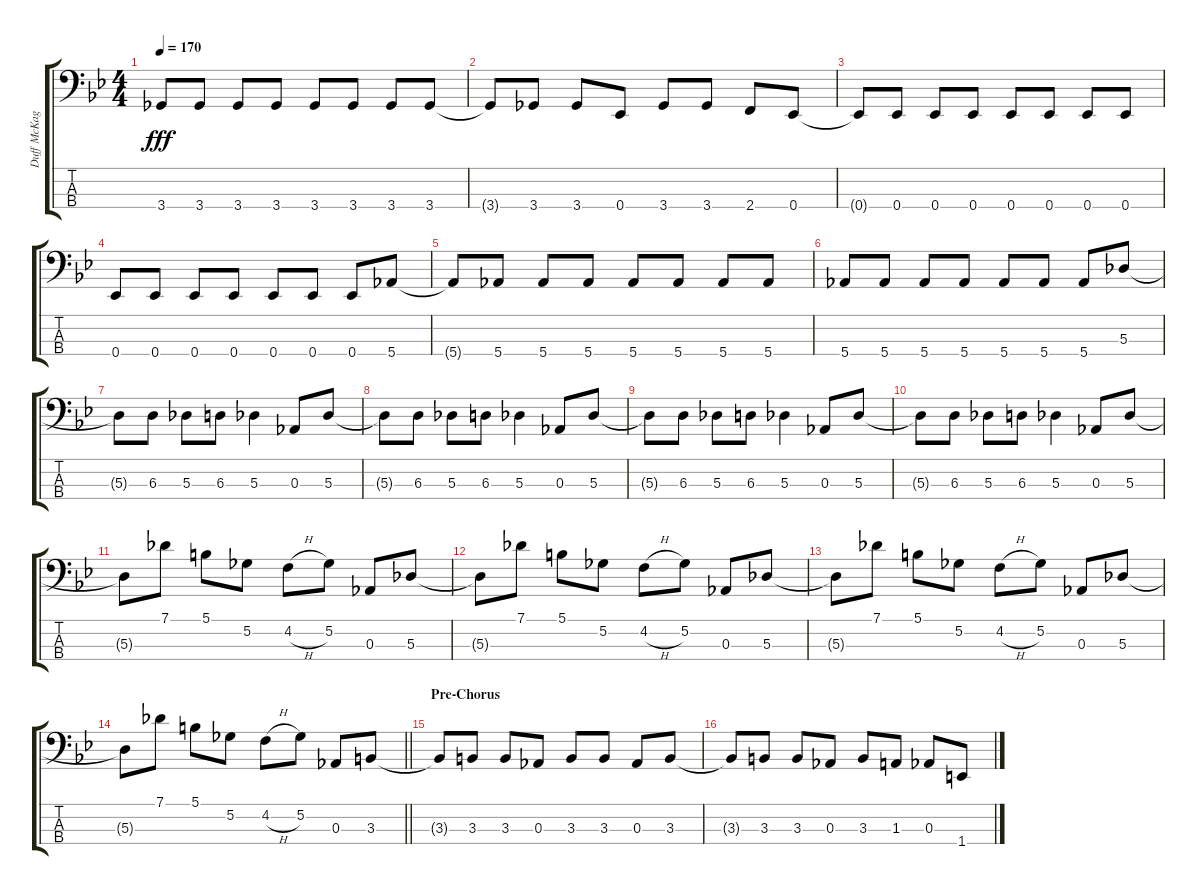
\track ("Duff McKagan - Bass" "Duff McKag") {instrument electricbasspick}
\staff {score tabs}
\tuning (Gb2 Db2 Ab1 Eb1) {hide}
\ts (4 4)
\tempo 170
\clef f4
\ks bb
3.4{t}.8{dy fff} 3.4.8 3.4.8 3.4.8 3.4.8 3.4.8 3.4.8 3.4.8 |
3.4{t}.8 3.4.8 3.4.8 0.4.8 3.4.8 3.4.8 2.4.8 0.4.8 |
0.4{t}.8 0.4.8 0.4.8 0.4.8 0.4.8 0.4.8 0.4.8 0.4.8 |
0.4.8 0.4.8 0.4.8 0.4.8 0.4.8 0.4.8 0.4.8 5.4.8 |
5.4{t}.8 5.4.8 5.4.8 5.4.8 5.4.8 5.4.8 5.4.8 5.4.8 |
5.4.8 5.4.8 5.4.8 5.4.8 5.4.8 5.4.8 5.4.8 5.3.8 |
5.3{t}.8 6.3.8 5.3.8 6.3.8 5.3.4 0.3.8 5.3.8 |
5.3{t}.8 6.3.8 5.3.8 6.3.8 5.3.4 0.3.8 5.3.8 |
5.3{t}.8 6.3.8 5.3.8 6.3.8 5.3.4 0.3.8 5.3.8 |
5.3{t}.8 6.3.8 5.3.8 6.3.8 5.3.4 0.3.8 5.3.8 |
5.3{t}.8 7.1.8 5.1.8 5.2.8 4.2{h}.8 5.2.8 0.3.8 5.3.8 |
5.3{t}.8 7.1.8 5.1.8 5.2.8 4.2{h}.8 5.2.8 0.3.8 5.3.8 |
5.3{t}.8 7.1.8 5.1.8 5.2.8 4.2{h}.8 5.2.8 0.3.8 5.3.8 |
\barLineRight lightlight
5.3{t}.8 7.1.8 5.1.8 5.2.8 4.2{h}.8 5.2.8 0.3.8 3.3.8 |
\section ("" "Pre-Chorus")
3.3{t}.8 3.3.8 3.3.8 0.3.8 3.3.8 3.3.8 0.3.8 3.3.8 |
3.3{t}.8 3.3.8 3.3.8 0.3.8 3.3.8 1.3.8 0.3.8 1.4.8
